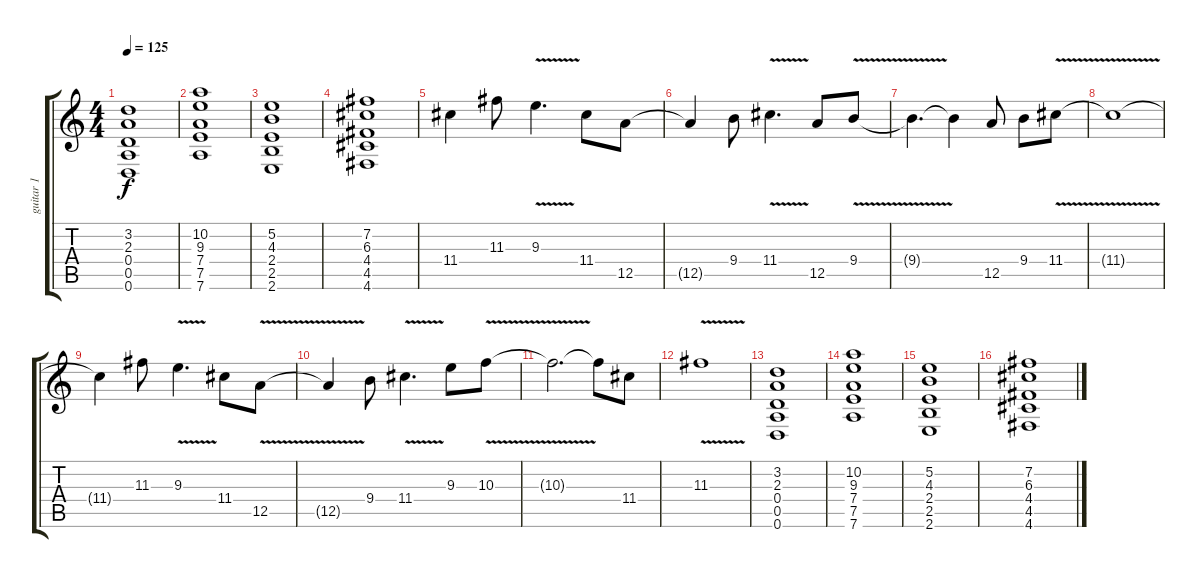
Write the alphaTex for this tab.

\track ("guitar 1" "guitar 1") {instrument distortionguitar}
\staff {score tabs}
\tuning (E4 B3 G3 D3 A2 D2) {hide}
\ts (4 4)
\tempo 125
\clef g2
\ks c
(3.2 2.3 0.4 0.5 0.6).1{dy f} |
(10.2 9.3 7.4 7.5 7.6).1 |
(5.2 4.3 2.4 2.5 2.6).1 |
(7.2 6.3 4.4 4.5 4.6).1 |
11.4.4 11.3.8 9.3{v}.4{d} 11.4.8 12.5.8 |
12.5{t}.4 9.4.8 11.4{v}.4{d} 12.5.8 9.4{v}.8 |
9.4{t}.4{d} 9.4{t}.4 12.5.8 9.4.8 11.4{v}.8 |
11.4{t}.1 |
11.4{t}.4 11.3.8 9.3{v}.4{d} 11.4.8 12.5{v}.8 |
12.5{t}.4 9.4.8 11.4{v}.4{d} 9.3.8 10.3{v}.8 |
10.3{t}.2{d} 10.3{t}.8 11.4.8 |
11.3{v}.1 |
(3.2 2.3 0.4 0.5 0.6).1 |
(10.2 9.3 7.4 7.5 7.6).1 |
(5.2 4.3 2.4 2.5 2.6).1 |
(7.2 6.3 4.4 4.5 4.6).1
